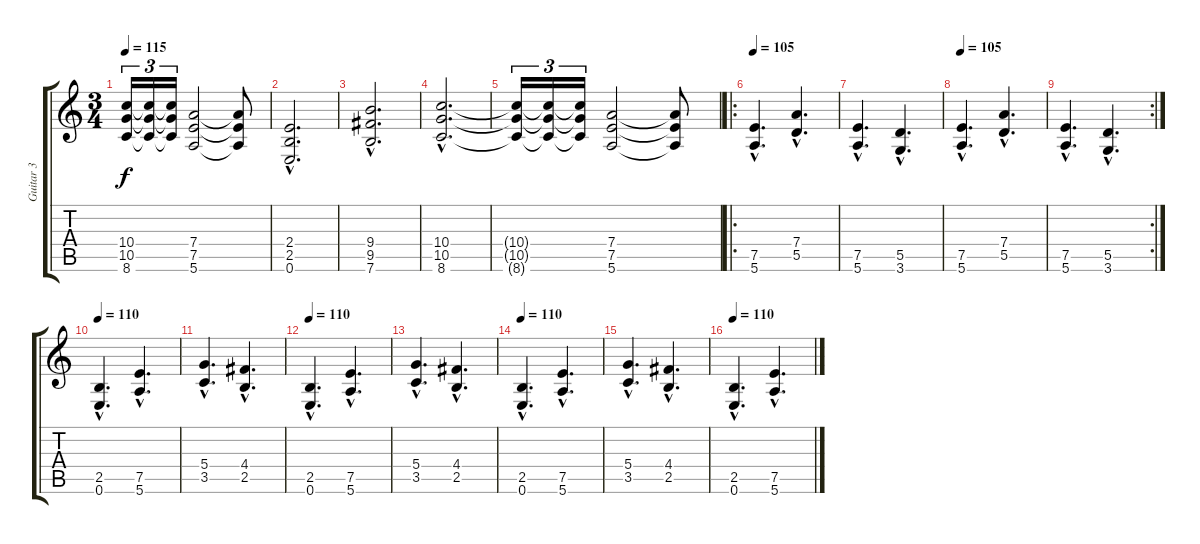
\track ("Guitar 3" "Guitar 3") {instrument distortionguitar}
\staff {score tabs}
\tuning (E4 B3 G3 D3 A2 E2) {hide}
\ts (3 4)
\tempo 115
\clef g2
\ks c
(10.4{t} 10.5{t} 8.6{t}).16{tu (3 2) dy f} (10.4{t} 10.5{t} 8.6{t}).16{tu (3 2)} (10.4{t} 10.5{t} 8.6{t}).16{tu (3 2)} (7.4 7.5 5.6).2 (7.4{t} 7.5{t} 5.6{t}).8 |
(2.4{hac} 2.5{hac} 0.6{hac}).2{d} |
(9.4{hac} 9.5{hac} 7.6{hac}).2{d} |
(10.4{hac} 10.5{hac} 8.6{hac}).2{d} |
(10.4{t} 10.5{t} 8.6{t}).16{tu (3 2)} (10.4{t} 10.5{t} 8.6{t}).16{tu (3 2)} (10.4{t} 10.5{t} 8.6{t}).16{tu (3 2)} (7.4 7.5 5.6).2 (7.4{t} 7.5{t} 5.6{t}).8 |
\ro
\tempo 105
(7.5{hac} 5.6{hac}).4{d} (7.4{hac} 5.5{hac}).4{d} |
(7.5{hac} 5.6{hac}).4{d} (5.5{hac} 3.6{hac}).4{d} |
\tempo 105
(7.5{hac} 5.6{hac}).4{d} (7.4{hac} 5.5{hac}).4{d} |
\rc 2
(7.5{hac} 5.6{hac}).4{d} (5.5{hac} 3.6{hac}).4{d} |
\tempo 110
(2.5{hac} 0.6{hac}).4{d} (7.5{hac} 5.6{hac}).4{d} |
(5.4{hac} 3.5{hac}).4{d} (4.4{hac} 2.5{hac}).4{d} |
\tempo 110
(2.5{hac} 0.6{hac}).4{d} (7.5{hac} 5.6{hac}).4{d} |
(5.4{hac} 3.5{hac}).4{d} (4.4{hac} 2.5{hac}).4{d} |
\tempo 110
(2.5{hac} 0.6{hac}).4{d} (7.5{hac} 5.6{hac}).4{d} |
(5.4{hac} 3.5{hac}).4{d} (4.4{hac} 2.5{hac}).4{d} |
\tempo 110
(2.5{hac} 0.6{hac}).4{d} (7.5{hac} 5.6{hac}).4{d}
